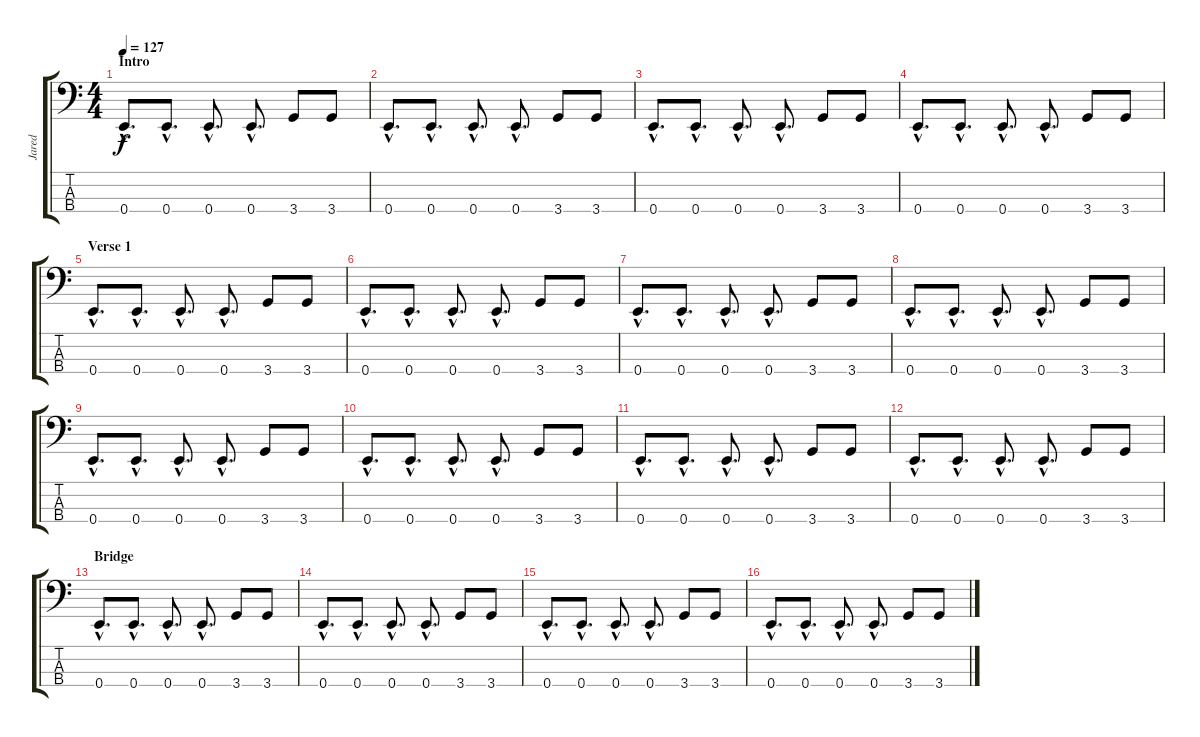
\track ("Jared" "Jared") {instrument electricbassfinger}
\staff {score tabs}
\tuning (G2 D2 A1 E1) {hide}
\ts (4 4)
\section ("" "Intro ")
\tempo 127
\clef f4
\ks c
0.4{hac}.8{d dy f instrument electricbassfinger} 0.4{hac}.8{d} 0.4{hac}.8{d} 0.4{hac}.8{d} 3.4.8 3.4.8 |
0.4{hac}.8{d} 0.4{hac}.8{d} 0.4{hac}.8{d} 0.4{hac}.8{d} 3.4.8 3.4.8 |
0.4{hac}.8{d} 0.4{hac}.8{d} 0.4{hac}.8{d} 0.4{hac}.8{d} 3.4.8 3.4.8 |
0.4{hac}.8{d} 0.4{hac}.8{d} 0.4{hac}.8{d} 0.4{hac}.8{d} 3.4.8 3.4.8 |
\section ("" "Verse 1")
0.4{hac}.8{d} 0.4{hac}.8{d} 0.4{hac}.8{d} 0.4{hac}.8{d} 3.4.8 3.4.8 |
0.4{hac}.8{d} 0.4{hac}.8{d} 0.4{hac}.8{d} 0.4{hac}.8{d} 3.4.8 3.4.8 |
0.4{hac}.8{d} 0.4{hac}.8{d} 0.4{hac}.8{d} 0.4{hac}.8{d} 3.4.8 3.4.8 |
0.4{hac}.8{d} 0.4{hac}.8{d} 0.4{hac}.8{d} 0.4{hac}.8{d} 3.4.8 3.4.8 |
0.4{hac}.8{d} 0.4{hac}.8{d} 0.4{hac}.8{d} 0.4{hac}.8{d} 3.4.8 3.4.8 |
0.4{hac}.8{d} 0.4{hac}.8{d} 0.4{hac}.8{d} 0.4{hac}.8{d} 3.4.8 3.4.8 |
0.4{hac}.8{d} 0.4{hac}.8{d} 0.4{hac}.8{d} 0.4{hac}.8{d} 3.4.8 3.4.8 |
0.4{hac}.8{d} 0.4{hac}.8{d} 0.4{hac}.8{d} 0.4{hac}.8{d} 3.4.8 3.4.8 |
\section ("" "Bridge")
0.4{hac}.8{d} 0.4{hac}.8{d} 0.4{hac}.8{d} 0.4{hac}.8{d} 3.4.8 3.4.8 |
0.4{hac}.8{d} 0.4{hac}.8{d} 0.4{hac}.8{d} 0.4{hac}.8{d} 3.4.8 3.4.8 |
0.4{hac}.8{d} 0.4{hac}.8{d} 0.4{hac}.8{d} 0.4{hac}.8{d} 3.4.8 3.4.8 |
0.4{hac}.8{d} 0.4{hac}.8{d} 0.4{hac}.8{d} 0.4{hac}.8{d} 3.4.8 3.4.8
